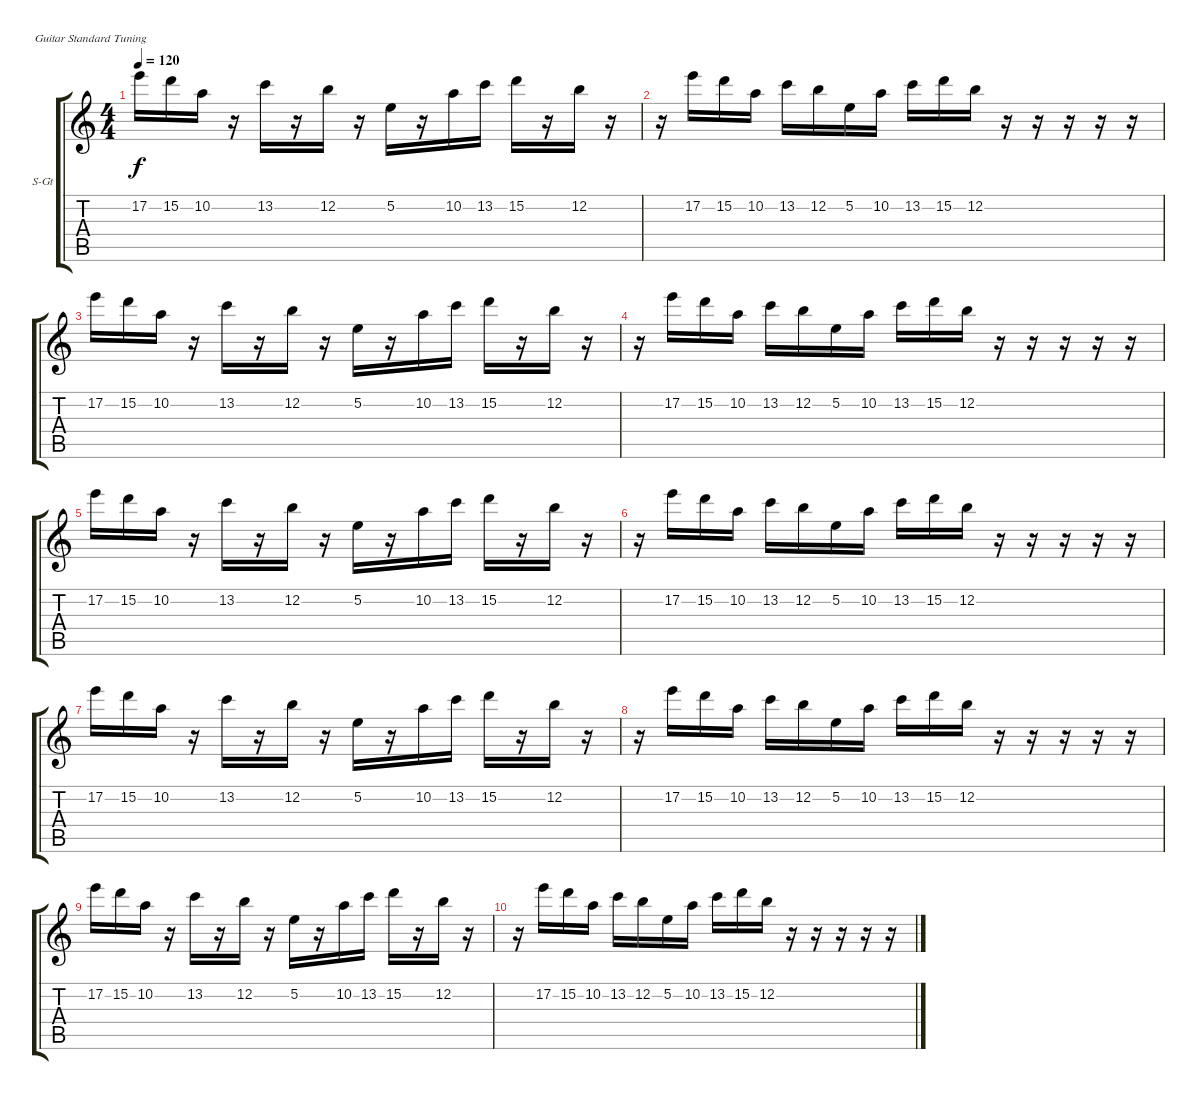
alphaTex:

\bracketExtendMode groupsimilarinstruments
\firstSystemTrackNameOrientation horizontal
\otherSystemsTrackNameOrientation horizontal
\track ("Синтезатор II" "S-Gt") {instrument lead8bassandlead}
\staff {score tabs}
\tuning (E4 B3 G3 D3 A2 E2)
\displaytranspose 12
\ts (4 4)
\tempo 120
\clef g2
\ks c
17.2.16{dy f} 15.2.16 10.2.16 r.16 13.2.16 r.16 12.2.16 r.16 5.2.16 r.16 10.2.16 13.2.16 15.2.16 r.16 12.2.16 r.16 |
r.16 17.2.16 15.2.16 10.2.16 13.2.16 12.2.16 5.2.16 10.2.16 13.2.16 15.2.16 12.2.16 r.16 r.16 r.16 r.16 r.16 |
17.2.16 15.2.16 10.2.16 r.16 13.2.16 r.16 12.2.16 r.16 5.2.16 r.16 10.2.16 13.2.16 15.2.16 r.16 12.2.16 r.16 |
r.16 17.2.16 15.2.16 10.2.16 13.2.16 12.2.16 5.2.16 10.2.16 13.2.16 15.2.16 12.2.16 r.16 r.16 r.16 r.16 r.16 |
17.2.16 15.2.16 10.2.16 r.16 13.2.16 r.16 12.2.16 r.16 5.2.16 r.16 10.2.16 13.2.16 15.2.16 r.16 12.2.16 r.16 |
r.16 17.2.16 15.2.16 10.2.16 13.2.16 12.2.16 5.2.16 10.2.16 13.2.16 15.2.16 12.2.16 r.16 r.16 r.16 r.16 r.16 |
17.2.16 15.2.16 10.2.16 r.16 13.2.16 r.16 12.2.16 r.16 5.2.16 r.16 10.2.16 13.2.16 15.2.16 r.16 12.2.16 r.16 |
r.16 17.2.16 15.2.16 10.2.16 13.2.16 12.2.16 5.2.16 10.2.16 13.2.16 15.2.16 12.2.16 r.16 r.16 r.16 r.16 r.16 |
17.2.16 15.2.16 10.2.16 r.16 13.2.16 r.16 12.2.16 r.16 5.2.16 r.16 10.2.16 13.2.16 15.2.16 r.16 12.2.16 r.16 |
r.16 17.2.16 15.2.16 10.2.16 13.2.16 12.2.16 5.2.16 10.2.16 13.2.16 15.2.16 12.2.16 r.16 r.16 r.16 r.16 r.16
